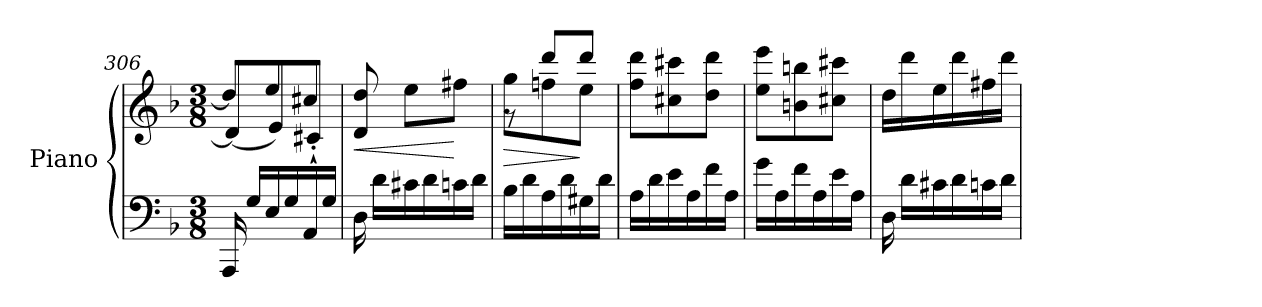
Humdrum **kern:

**kern	**kern	**dynam
*part1	*part1	*part1
*staff2	*staff1	*staff1/2
*I"Piano	*	*
*I'Pno	*	*
*clefF4	*clefG2	*
*k[b-]	*k[b-]	*
*M3/8	*M3/8	*
=306	=306	=306
*	*^	*
16AAA/	8dd/L]	(<8d/L]	.
16G/LL	.	.	.
16E/	8ee/	8e/)	.
16G/	.	.	.
16AA/	8cc#X/J	8c#X'`/J	.
16G/JJ	.	.	.
*	*v	*v	*
=307	=307	=307
!	!	!LO:HP:b
16D\	8d/ 8dd/	<
16d\LL	.	.
16c#X\	8ee\L	.
16d\	.	.
16cn\	8ff#X\J	[
16d\JJ	.	.
=308	=308	=308
!	!	!LO:HP:b
*	*^	*
16B-\LL	8gg\L	8r	>
16d\	.	.	.
16A\	8ffn\	8ddd/L	.
16d\	.	.	.
16G#X\	8ee\J	8ddd/J	]
16d\JJ	.	.	.
*	*v	*v	*
!!LO:LB:g=z
=309	=309	=309
16A\LL	8ff\ 8ddd\L	.
16d\	.	.
16e\	8cc#X\ 8ccc#X\	.
16A\	.	.
16f\	8dd\ 8ddd\J	.
16A\JJ	.	.
=310	=310	=310
16g\LL	8ee\ 8eee\L	.
16A\	.	.
16f\	8bn\ 8bbn\	.
16A\	.	.
16e\	8cc#X\ 8ccc#X\J	.
16A\JJ	.	.
=311	=311	=311
16D\	16dd\LL	.
16d\LL	16ddd\	.
16c#X\	16ee\	.
16d\	16ddd\	.
16cn\	16ff#X\	.
16d\JJ	16ddd\JJ	.
=	=	=
*-	*-	*-
